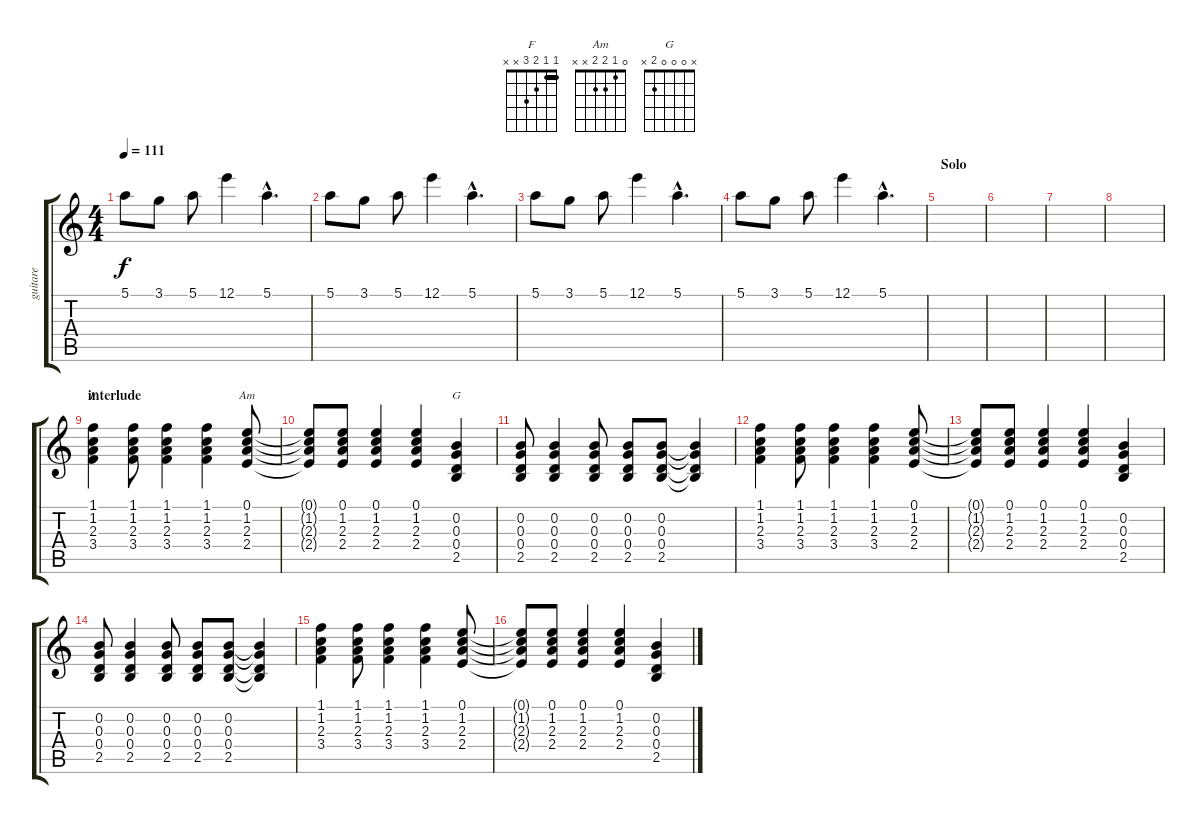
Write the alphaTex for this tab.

\track ("guitare" "guitare") {instrument electricguitarjazz}
\staff {score tabs}
\tuning (E4 B3 G3 D3 A2 E2) {hide}
\chord ("F" 1 1 2 3 x x) {barre 1}
\chord ("Am" 0 1 2 2 x x)
\chord ("G" x 0 0 0 2 x)
\ts (4 4)
\tempo 111
\clef g2
\ks c
5.1.8{dy f} 3.1.8 5.1.8 12.1.4 5.1{hac}.4{d} |
5.1.8 3.1.8 5.1.8 12.1.4 5.1{hac}.4{d} |
5.1.8 3.1.8 5.1.8 12.1.4 5.1{hac}.4{d} |
5.1.8 3.1.8 5.1.8 12.1.4 5.1{hac}.4{d} |
\section ("" "Solo")
|
|
|
|
\section ("" "interlude")
(1.1 1.2 2.3 3.4).4{ch "F" instrument acousticguitarnylon} (1.1 1.2 2.3 3.4).8 (1.1 1.2 2.3 3.4).4 (1.1 1.2 2.3 3.4).4 (0.1 1.2 2.3 2.4).8{ch "Am"} |
(0.1{t} 1.2{t} 2.3{t} 2.4{t}).8 (0.1 1.2 2.3 2.4).8 (0.1 1.2 2.3 2.4).4 (0.1 1.2 2.3 2.4).4 (0.2 0.3 0.4 2.5).4{ch "G"} |
(0.2 0.3 0.4 2.5).8 (0.2 0.3 0.4 2.5).4 (0.2 0.3 0.4 2.5).8 (0.2 0.3 0.4 2.5).8 (0.2 0.3 0.4 2.5).8 (0.2{t} 0.3{t} 0.4{t} 2.5{t}).4 |
(1.1 1.2 2.3 3.4).4 (1.1 1.2 2.3 3.4).8 (1.1 1.2 2.3 3.4).4 (1.1 1.2 2.3 3.4).4 (0.1 1.2 2.3 2.4).8 |
(0.1{t} 1.2{t} 2.3{t} 2.4{t}).8 (0.1 1.2 2.3 2.4).8 (0.1 1.2 2.3 2.4).4 (0.1 1.2 2.3 2.4).4 (0.2 0.3 0.4 2.5).4 |
(0.2 0.3 0.4 2.5).8 (0.2 0.3 0.4 2.5).4 (0.2 0.3 0.4 2.5).8 (0.2 0.3 0.4 2.5).8 (0.2 0.3 0.4 2.5).8 (0.2{t} 0.3{t} 0.4{t} 2.5{t}).4 |
(1.1 1.2 2.3 3.4).4{instrument acousticguitarnylon} (1.1 1.2 2.3 3.4).8 (1.1 1.2 2.3 3.4).4 (1.1 1.2 2.3 3.4).4 (0.1 1.2 2.3 2.4).8 |
(0.1{t} 1.2{t} 2.3{t} 2.4{t}).8 (0.1 1.2 2.3 2.4).8 (0.1 1.2 2.3 2.4).4 (0.1 1.2 2.3 2.4).4 (0.2 0.3 0.4 2.5).4
